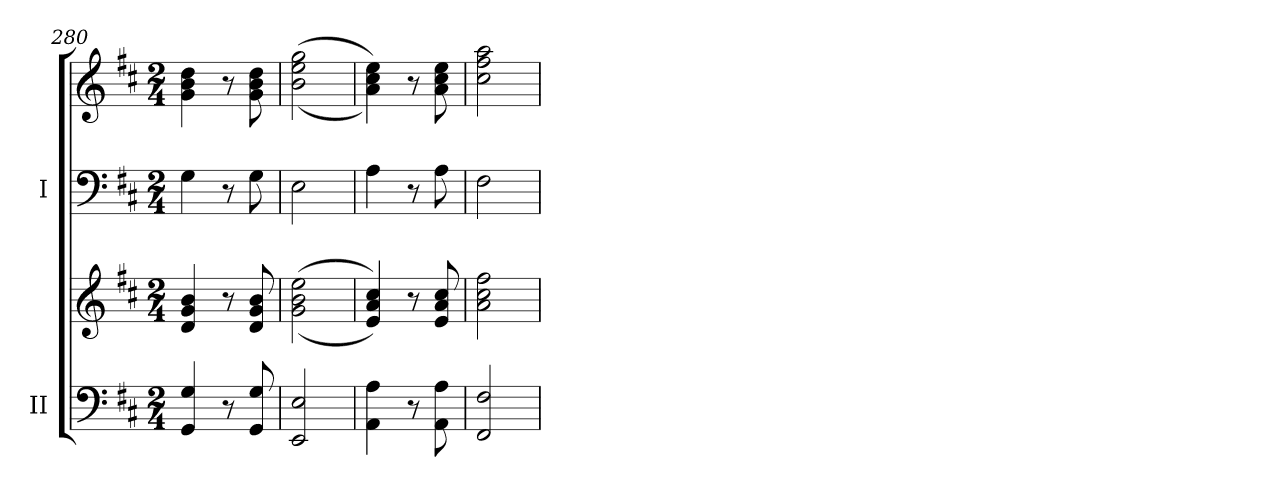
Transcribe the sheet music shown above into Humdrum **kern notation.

**kern	**kern	**kern	**kern
*part2	*part2	*part1	*part1
*staff4	*staff3	*staff2	*staff1
*I"II	*	*I"I	*
*I'II	*	*I'I	*
*clefF4	*clefG2	*clefF4	*clefG2
*k[f#c#]	*k[f#c#]	*k[f#c#]	*k[f#c#]
*M2/4	*M2/4	*M2/4	*M2/4
=280	=280	=280	=280
4GG/ 4G/	4d/ 4g/ 4b/	4G\	4g\ 4b\ 4dd\
8r	8r	8r	8r
8GG/ 8G/	8d/ 8g/ 8b/	8G\	8g\ 8b\ 8dd\
=281	=281	=281	=281
2EE/ 2E/	(<(>2g\ 2b\ 2ee\	2E\	(>(>2b\ 2ee\ 2gg\
=282	=282	=282	=282
4AA\ 4A\	4e/ 4a/ 4cc#/))	4A\	4a\ 4cc#\ 4ee\))
8r	8r	8r	8r
8AA\ 8A\	8e/ 8a/ 8cc#/	8A\	8a\ 8cc#\ 8ee\
=283	=283	=283	=283
2FF#/ 2F#/	2a\ 2cc#\ 2ff#\	2F#\	2cc#\ 2ff#\ 2aa\
=	=	=	=
*-	*-	*-	*-
